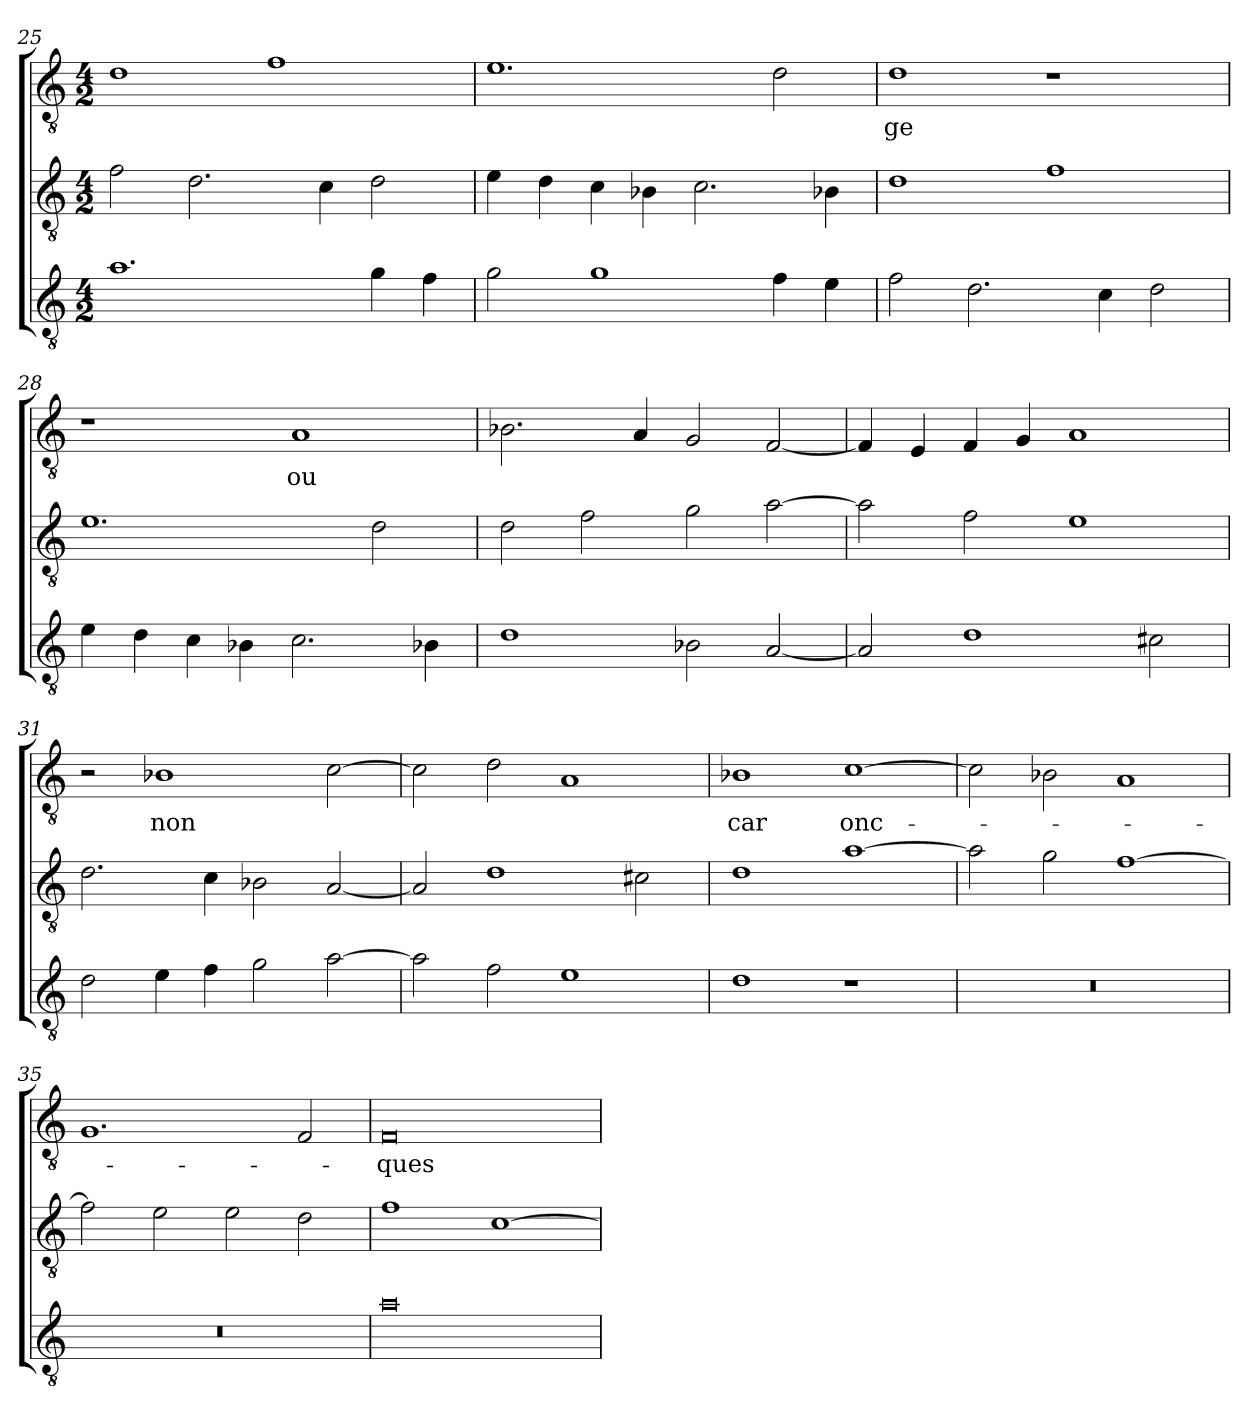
**kern	**kern	**kern	**text
*part3	*part2	*part1	*part1
*staff3	*staff2	*staff1	*staff1
*clefGv2	*clefGv2	*clefGv2	*
*M4/2	*M4/2	*M4/2	*
=25	=25	=25	=25
1.a	2f	1d	.
.	2.d	.	.
.	.	1f	.
.	4c	.	.
4g	2d	.	.
4f	.	.	.
=26	=26	=26	=26
2g	4e	1.e	.
.	4d	.	.
1g	4c	.	.
.	4B-X	.	.
.	2.c	.	.
4f	.	2d	.
4e	4B-X	.	.
=27	=27	=27	=27
2f	1d	1d	-ge
2.d	.	.	.
.	1f	1r	.
4c	.	.	.
2d	.	.	.
=28	=28	=28	=28
4e	1.e	1r	.
4d	.	.	.
4c	.	.	.
4B-X	.	.	.
2.c	.	1A	-ou
.	2d	.	.
4B-X	.	.	.
=29	=29	=29	=29
1d	2d	2.B-X	.
.	2f	.	.
.	.	4A	.
2B-X	2g	2G	.
[2A	[2a	[2F	.
=30	=30	=30	=30
2A]	2a]	4F]	.
.	.	4E	.
1d	2f	4F	.
.	.	4G	.
.	1e	1A	.
2c#X	.	.	.
=31	=31	=31	=31
2d	2.d	2r	.
4e	.	1B-X	-non
4f	4c	.	.
2g	2B-X	.	.
[2a	[2A	[2c	.
=32	=32	=32	=32
2a]	2A]	2c]	.
2f	1d	2d	.
1e	.	1A	.
.	2c#X	.	.
=33	=33	=33	=33
1d	1d	1B-X	-car
1r	[1a	[1c	onc-
=34	=34	=34	=34
0r	2a]	2c]	.
.	2g	2B-X	.
.	[1f	1A	.
=35	=35	=35	=35
0r	2f]	1.G	.
.	2e	.	.
.	2e	.	.
.	2d	2F	.
=36	=36	=36	=36
0a	1f	0F	-ques
.	[1c	.	.
=	=	=	=
*-	*-	*-	*-
